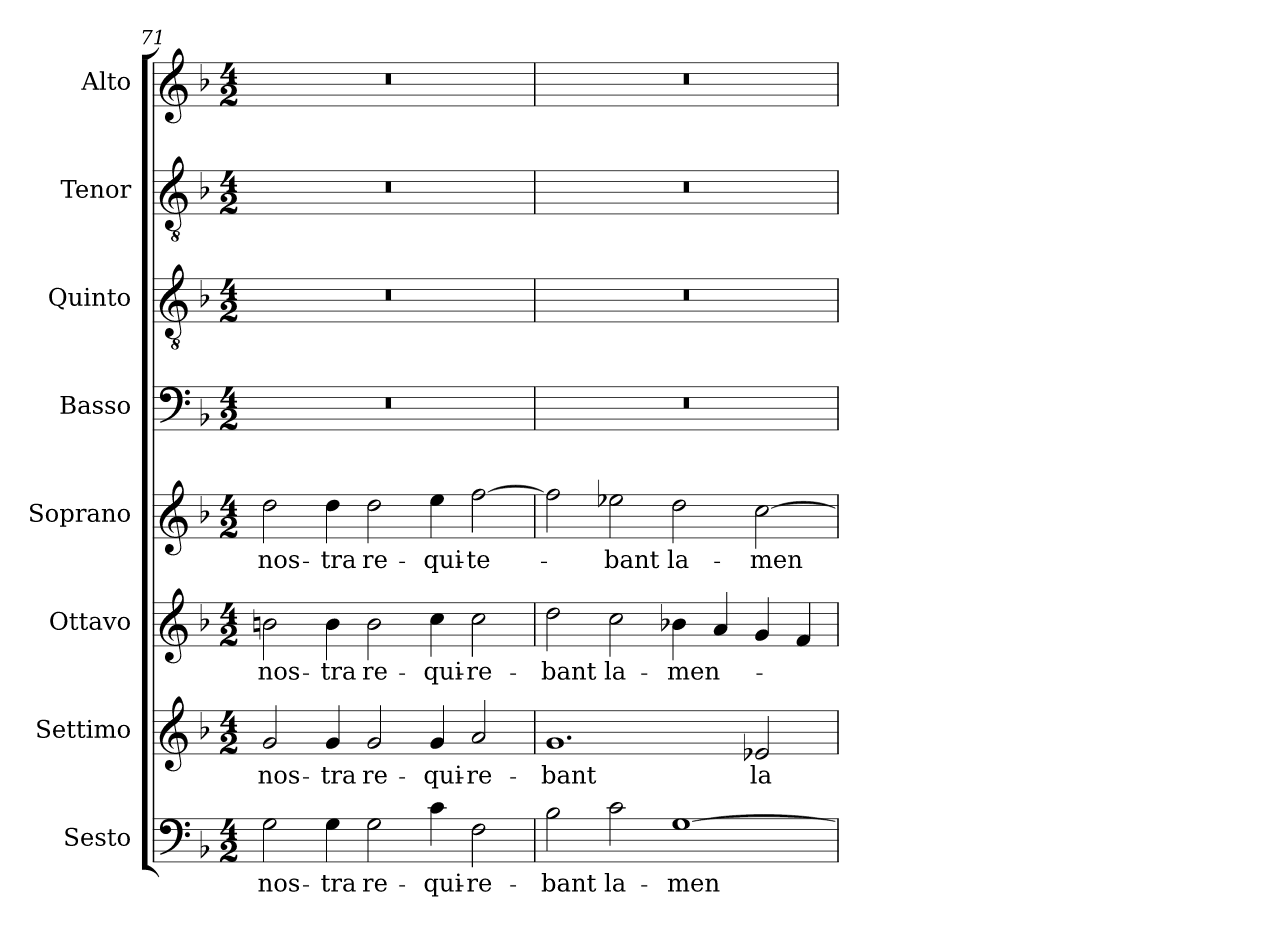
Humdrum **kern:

**kern	**text	**kern	**text	**kern	**text	**kern	**text	**kern	**kern	**kern	**kern
*part8	*part8	*part7	*part7	*part6	*part6	*part5	*part5	*part4	*part3	*part2	*part1
*staff8	*staff8	*staff7	*staff7	*staff6	*staff6	*staff5	*staff5	*staff4	*staff3	*staff2	*staff1
*I"Sesto	*	*I"Settimo	*	*I"Ottavo	*	*I"Soprano	*	*I"Basso	*I"Quinto	*I"Tenor	*I"Alto
*I'Ss.	*	*I'St.	*	*I'Ot.	*	*I'S.	*	*I'B.	*I'Q.	*I'T.	*I'A.
!!LO:LB:g=z
*clefF4	*	*clefG2	*	*clefG2	*	*clefG2	*	*clefF4	*clefGv2	*clefGv2	*clefG2
*	*	*	*	*	*	*	*	*	*ITrd7c12	*ITrd7c12	*
*k[b-]	*	*k[b-]	*	*k[b-]	*	*k[b-]	*	*k[b-]	*k[b-]	*k[b-]	*k[b-]
*F:	*	*F:	*	*F:	*	*F:	*	*F:	*F:	*F:	*F:
*M4/2	*	*M4/2	*	*M4/2	*	*M4/2	*	*M4/2	*M4/2	*M4/2	*M4/2
=71	=71	=71	=71	=71	=71	=71	=71	=71	=71	=71	=71
!	!LO:LY:b:color=#000000	!	!	!	!	!	!	!	!	!	!
!	!	!	!LO:LY:b:color=#000000	!	!	!	!	!	!	!	!
!	!	!	!	!	!LO:LY:b:color=#000000	!	!	!	!	!	!
!	!	!	!	!	!	!	!LO:LY:b:color=#000000	!LO:N:vis=1	!LO:N:vis=1	!LO:N:vis=1	!LO:N:vis=1
2Gi\	nos-	2gi/	nos-	2bni\	nos-	2ddi\	nos-	0r	0r	0r	0r
!	!LO:LY:b:color=#000000	!	!	!	!	!	!	!	!	!	!
!	!	!	!LO:LY:b:color=#000000	!	!	!	!	!	!	!	!
!	!	!	!	!	!LO:LY:b:color=#000000	!	!	!	!	!	!
!	!	!	!	!	!	!	!LO:LY:b:color=#000000	!	!	!	!
4Gi\	-tra	4gi/	-tra	4bi\	-tra	4ddi\	-tra	.	.	.	.
!	!LO:LY:b:color=#000000	!	!	!	!	!	!	!	!	!	!
!	!	!	!LO:LY:b:color=#000000	!	!	!	!	!	!	!	!
!	!	!	!	!	!LO:LY:b:color=#000000	!	!	!	!	!	!
!	!	!	!	!	!	!	!LO:LY:b:color=#000000	!	!	!	!
2Gi\	re-	2gi/	re-	2bi\	re-	2ddi\	re-	.	.	.	.
!	!LO:LY:b:color=#000000	!	!	!	!	!	!	!	!	!	!
!	!	!	!LO:LY:b:color=#000000	!	!	!	!	!	!	!	!
!	!	!	!	!	!LO:LY:b:color=#000000	!	!	!	!	!	!
!	!	!	!	!	!	!	!LO:LY:b:color=#000000	!	!	!	!
4ci\	-qui-	4gi/	-qui-	4cci\	-qui-	4eei\	-qui-	.	.	.	.
!	!LO:LY:b:color=#000000	!	!	!	!	!	!	!	!	!	!
!	!	!	!LO:LY:b:color=#000000	!	!	!	!	!	!	!	!
!	!	!	!	!	!LO:LY:b:color=#000000	!	!	!	!	!	!
!	!	!	!	!	!	!	!LO:LY:b:color=#000000	!	!	!	!
2Fi\	-re-	2ai/	-re-	2cci\	-re-	[2ffi\	-te-	.	.	.	.
=72	=72	=72	=72	=72	=72	=72	=72	=72	=72	=72	=72
!	!LO:LY:b:color=#000000	!	!	!	!	!	!	!	!	!	!
!	!	!	!LO:LY:b:color=#000000	!	!	!	!	!	!	!	!
!	!	!	!	!	!LO:LY:b:color=#000000	!	!	!LO:N:vis=1	!LO:N:vis=1	!LO:N:vis=1	!LO:N:vis=1
2B-i\	-bant	1.gi	-bant	2ddi\	-bant	2ffi\]	.	0r	0r	0r	0r
!	!LO:LY:b:color=#000000	!	!	!	!	!	!	!	!	!	!
!	!	!	!	!	!LO:LY:b:color=#000000	!	!	!	!	!	!
!	!	!	!	!	!	!	!LO:LY:b:color=#000000	!	!	!	!
2ci\	la-	.	.	2cci\	la-	2ee-Xi\	-bant	.	.	.	.
!	!LO:LY:b:color=#000000	!	!	!	!	!	!	!	!	!	!
!	!	!	!	!	!LO:LY:b:color=#000000	!	!	!	!	!	!
!	!	!	!	!	!	!	!LO:LY:b:color=#000000	!	!	!	!
[1Gi	-men-	.	.	4b-Xi\	-men-	2ddi\	la-	.	.	.	.
.	.	.	.	4ai/	.	.	.	.	.	.	.
!	!	!	!LO:LY:b:color=#000000	!	!	!	!	!	!	!	!
!	!	!	!	!	!	!	!LO:LY:b:color=#000000	!	!	!	!
.	.	2e-Xi/	la-	4gi/	.	[2cci\	-men-	.	.	.	.
.	.	.	.	4fi/	.	.	.	.	.	.	.
=	=	=	=	=	=	=	=	=	=	=	=
*-	*-	*-	*-	*-	*-	*-	*-	*-	*-	*-	*-
